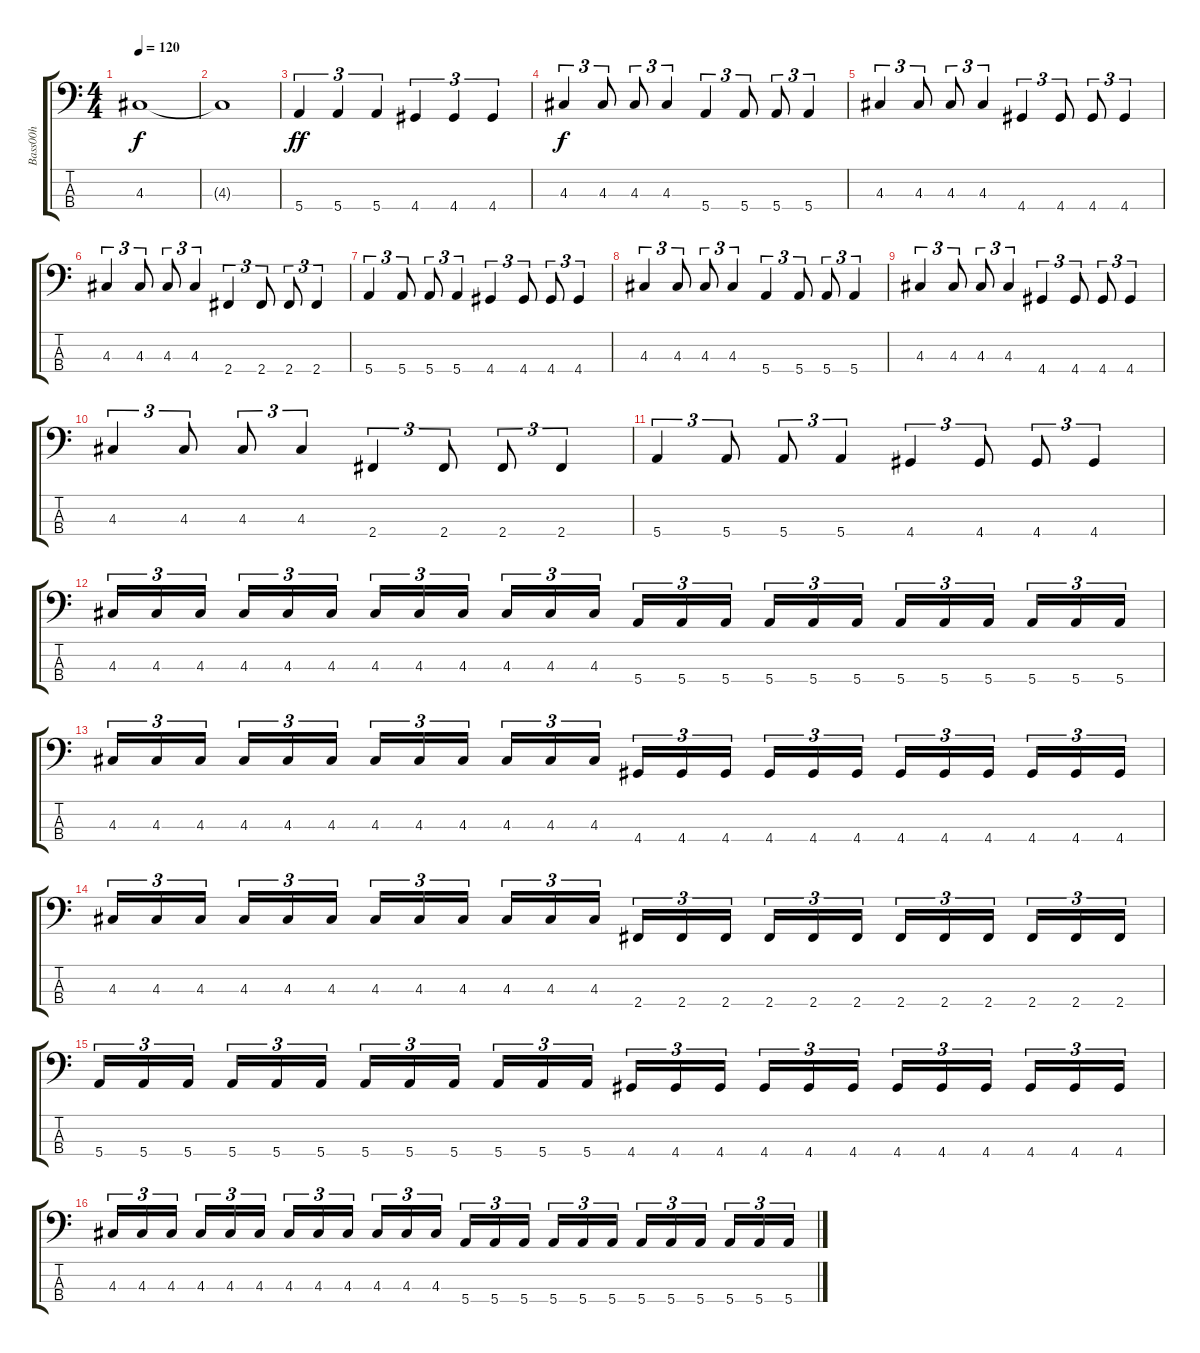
\track ("Bass00h" "Bass00h") {instrument electricbassfinger}
\staff {score tabs}
\tuning (G2 D2 A1 E1) {hide}
\ts (4 4)
\tempo 120
\clef f4
\ks c
4.3{t}.1{dy f} |
4.3{t}.1 |
5.4.4{tu (3 2) dy ff} 5.4.4{tu (3 2)} 5.4.4{tu (3 2)} 4.4.4{tu (3 2)} 4.4.4{tu (3 2)} 4.4.4{tu (3 2)} |
4.3.4{tu (3 2) dy f} 4.3.8{tu (3 2)} 4.3.8{tu (3 2)} 4.3.4{tu (3 2)} 5.4.4{tu (3 2)} 5.4.8{tu (3 2)} 5.4.8{tu (3 2)} 5.4.4{tu (3 2)} |
4.3.4{tu (3 2)} 4.3.8{tu (3 2)} 4.3.8{tu (3 2)} 4.3.4{tu (3 2)} 4.4.4{tu (3 2)} 4.4.8{tu (3 2)} 4.4.8{tu (3 2)} 4.4.4{tu (3 2)} |
4.3.4{tu (3 2)} 4.3.8{tu (3 2)} 4.3.8{tu (3 2)} 4.3.4{tu (3 2)} 2.4.4{tu (3 2)} 2.4.8{tu (3 2)} 2.4.8{tu (3 2)} 2.4.4{tu (3 2)} |
5.4.4{tu (3 2)} 5.4.8{tu (3 2)} 5.4.8{tu (3 2)} 5.4.4{tu (3 2)} 4.4.4{tu (3 2)} 4.4.8{tu (3 2)} 4.4.8{tu (3 2)} 4.4.4{tu (3 2)} |
4.3.4{tu (3 2)} 4.3.8{tu (3 2)} 4.3.8{tu (3 2)} 4.3.4{tu (3 2)} 5.4.4{tu (3 2)} 5.4.8{tu (3 2)} 5.4.8{tu (3 2)} 5.4.4{tu (3 2)} |
4.3.4{tu (3 2)} 4.3.8{tu (3 2)} 4.3.8{tu (3 2)} 4.3.4{tu (3 2)} 4.4.4{tu (3 2)} 4.4.8{tu (3 2)} 4.4.8{tu (3 2)} 4.4.4{tu (3 2)} |
4.3.4{tu (3 2)} 4.3.8{tu (3 2)} 4.3.8{tu (3 2)} 4.3.4{tu (3 2)} 2.4.4{tu (3 2)} 2.4.8{tu (3 2)} 2.4.8{tu (3 2)} 2.4.4{tu (3 2)} |
5.4.4{tu (3 2)} 5.4.8{tu (3 2)} 5.4.8{tu (3 2)} 5.4.4{tu (3 2)} 4.4.4{tu (3 2)} 4.4.8{tu (3 2)} 4.4.8{tu (3 2)} 4.4.4{tu (3 2)} |
4.3.16{tu (3 2)} 4.3.16{tu (3 2)} 4.3.16{tu (3 2) beam splitsecondary} 4.3.16{tu (3 2)} 4.3.16{tu (3 2)} 4.3.16{tu (3 2)} 4.3.16{tu (3 2)} 4.3.16{tu (3 2)} 4.3.16{tu (3 2) beam splitsecondary} 4.3.16{tu (3 2)} 4.3.16{tu (3 2)} 4.3.16{tu (3 2)} 5.4.16{tu (3 2)} 5.4.16{tu (3 2)} 5.4.16{tu (3 2) beam splitsecondary} 5.4.16{tu (3 2)} 5.4.16{tu (3 2)} 5.4.16{tu (3 2)} 5.4.16{tu (3 2)} 5.4.16{tu (3 2)} 5.4.16{tu (3 2) beam splitsecondary} 5.4.16{tu (3 2)} 5.4.16{tu (3 2)} 5.4.16{tu (3 2)} |
4.3.16{tu (3 2)} 4.3.16{tu (3 2)} 4.3.16{tu (3 2) beam splitsecondary} 4.3.16{tu (3 2)} 4.3.16{tu (3 2)} 4.3.16{tu (3 2)} 4.3.16{tu (3 2)} 4.3.16{tu (3 2)} 4.3.16{tu (3 2) beam splitsecondary} 4.3.16{tu (3 2)} 4.3.16{tu (3 2)} 4.3.16{tu (3 2)} 4.4.16{tu (3 2)} 4.4.16{tu (3 2)} 4.4.16{tu (3 2) beam splitsecondary} 4.4.16{tu (3 2)} 4.4.16{tu (3 2)} 4.4.16{tu (3 2)} 4.4.16{tu (3 2)} 4.4.16{tu (3 2)} 4.4.16{tu (3 2) beam splitsecondary} 4.4.16{tu (3 2)} 4.4.16{tu (3 2)} 4.4.16{tu (3 2)} |
4.3.16{tu (3 2)} 4.3.16{tu (3 2)} 4.3.16{tu (3 2) beam splitsecondary} 4.3.16{tu (3 2)} 4.3.16{tu (3 2)} 4.3.16{tu (3 2)} 4.3.16{tu (3 2)} 4.3.16{tu (3 2)} 4.3.16{tu (3 2) beam splitsecondary} 4.3.16{tu (3 2)} 4.3.16{tu (3 2)} 4.3.16{tu (3 2)} 2.4.16{tu (3 2)} 2.4.16{tu (3 2)} 2.4.16{tu (3 2) beam splitsecondary} 2.4.16{tu (3 2)} 2.4.16{tu (3 2)} 2.4.16{tu (3 2)} 2.4.16{tu (3 2)} 2.4.16{tu (3 2)} 2.4.16{tu (3 2) beam splitsecondary} 2.4.16{tu (3 2)} 2.4.16{tu (3 2)} 2.4.16{tu (3 2)} |
5.4.16{tu (3 2)} 5.4.16{tu (3 2)} 5.4.16{tu (3 2) beam splitsecondary} 5.4.16{tu (3 2)} 5.4.16{tu (3 2)} 5.4.16{tu (3 2)} 5.4.16{tu (3 2)} 5.4.16{tu (3 2)} 5.4.16{tu (3 2) beam splitsecondary} 5.4.16{tu (3 2)} 5.4.16{tu (3 2)} 5.4.16{tu (3 2)} 4.4.16{tu (3 2)} 4.4.16{tu (3 2)} 4.4.16{tu (3 2) beam splitsecondary} 4.4.16{tu (3 2)} 4.4.16{tu (3 2)} 4.4.16{tu (3 2)} 4.4.16{tu (3 2)} 4.4.16{tu (3 2)} 4.4.16{tu (3 2) beam splitsecondary} 4.4.16{tu (3 2)} 4.4.16{tu (3 2)} 4.4.16{tu (3 2)} |
4.3.16{tu (3 2)} 4.3.16{tu (3 2)} 4.3.16{tu (3 2) beam splitsecondary} 4.3.16{tu (3 2)} 4.3.16{tu (3 2)} 4.3.16{tu (3 2)} 4.3.16{tu (3 2)} 4.3.16{tu (3 2)} 4.3.16{tu (3 2) beam splitsecondary} 4.3.16{tu (3 2)} 4.3.16{tu (3 2)} 4.3.16{tu (3 2)} 5.4.16{tu (3 2)} 5.4.16{tu (3 2)} 5.4.16{tu (3 2) beam splitsecondary} 5.4.16{tu (3 2)} 5.4.16{tu (3 2)} 5.4.16{tu (3 2)} 5.4.16{tu (3 2)} 5.4.16{tu (3 2)} 5.4.16{tu (3 2) beam splitsecondary} 5.4.16{tu (3 2)} 5.4.16{tu (3 2)} 5.4.16{tu (3 2)}
